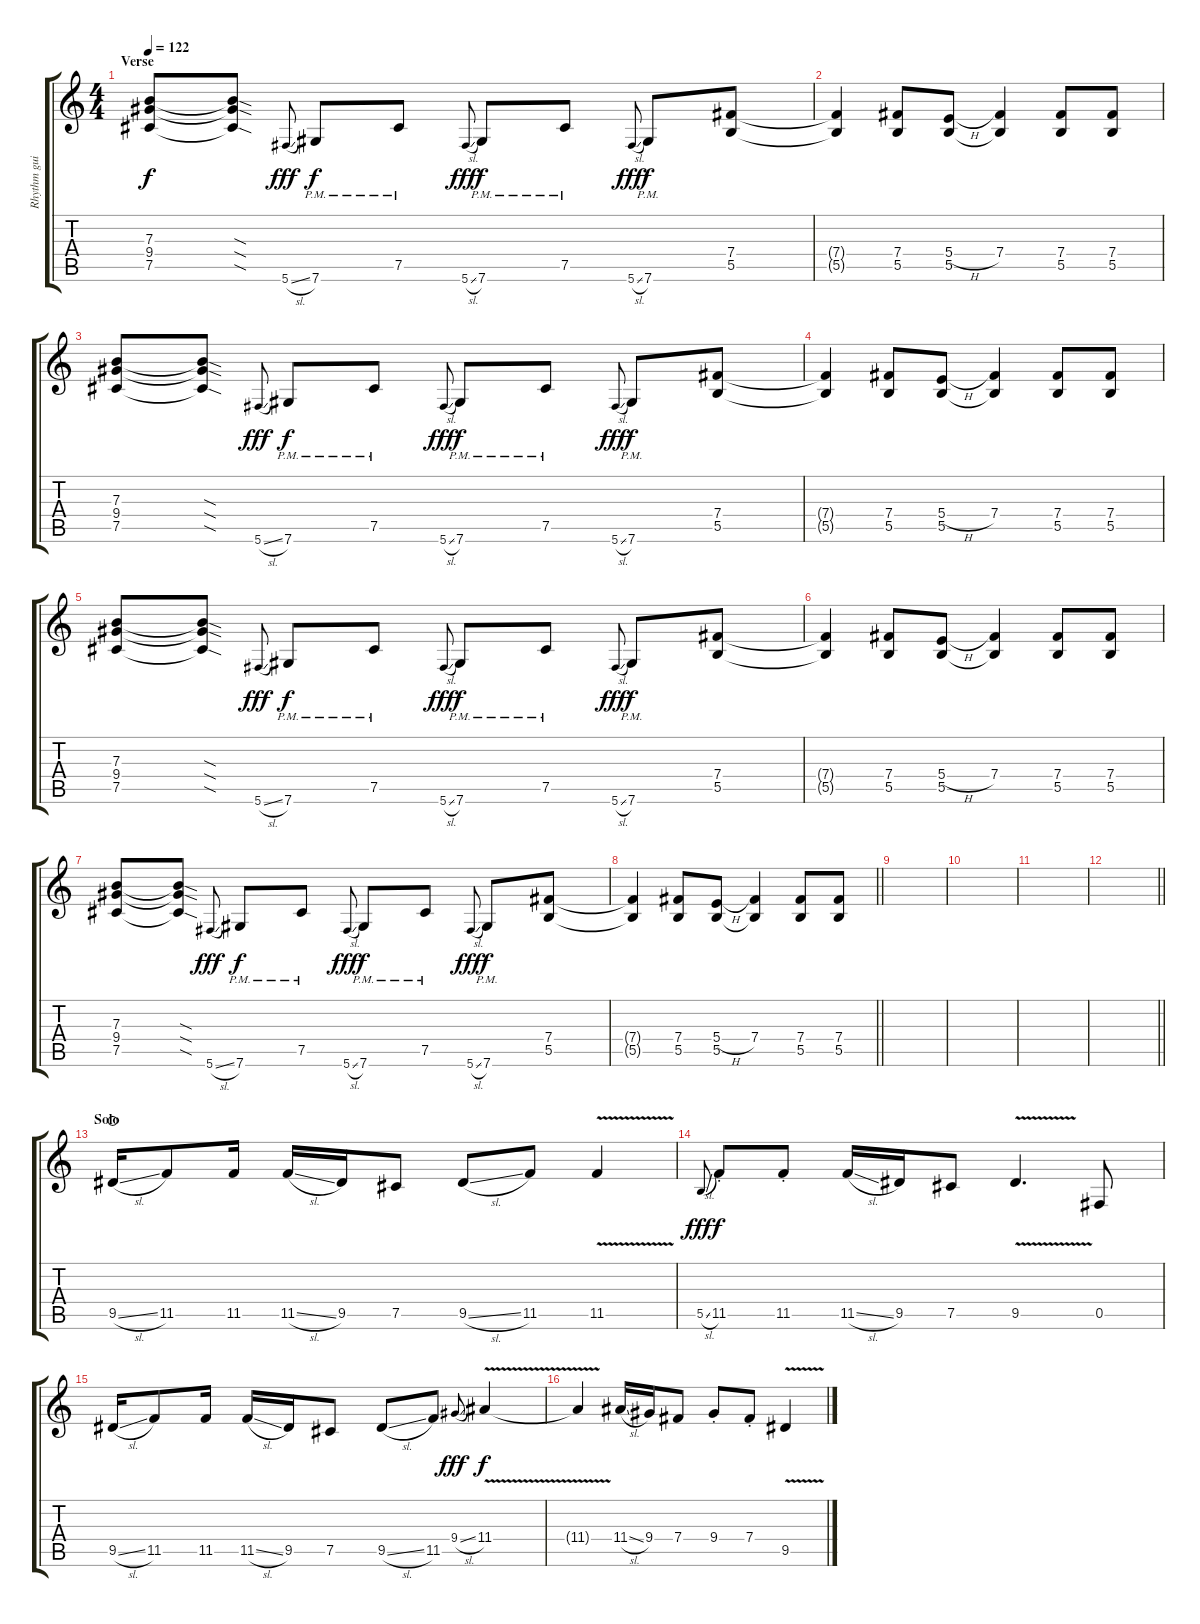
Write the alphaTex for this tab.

\track ("Rhythm guitar 2" "Rhythm gui") {instrument overdrivenguitar}
\staff {score tabs}
\tuning (Db4 Ab3 E3 B2 Gb2 Db2) {hide}
\ts (4 4)
\section ("" "Verse")
\tempo 122
\clef g2
\ks c
(7.3 9.4 7.5).8{dy f} (7.3{sod t} 9.4{sod t} 7.5{sod t}).8 5.6{sl}.8{gr onbeat dy fff} 7.6{pm}.8{dy f} 7.5{pm}.8 5.6{sl}.8{gr onbeat dy fff} 7.6{pm}.8{dy f} 7.5{pm}.8 5.6{sl}.8{gr onbeat dy fff} 7.6{pm}.8{dy f} (7.4 5.5).8 |
(7.4{t} 5.5{t}).4 (7.4 5.5).8 (5.4{h} 5.5).8 (7.4 5.5{t}).4 (7.4 5.5).8 (7.4 5.5).8 |
(7.3 9.4 7.5).8 (7.3{sod t} 9.4{sod t} 7.5{sod t}).8 5.6{sl}.8{gr onbeat dy fff} 7.6{pm}.8{dy f} 7.5{pm}.8 5.6{sl}.8{gr onbeat dy fff} 7.6{pm}.8{dy f} 7.5{pm}.8 5.6{sl}.8{gr onbeat dy fff} 7.6{pm}.8{dy f} (7.4 5.5).8 |
(7.4{t} 5.5{t}).4 (7.4 5.5).8 (5.4{h} 5.5).8 (7.4 5.5{t}).4 (7.4 5.5).8 (7.4 5.5).8 |
(7.3 9.4 7.5).8 (7.3{sod t} 9.4{sod t} 7.5{sod t}).8 5.6{sl}.8{gr onbeat dy fff} 7.6{pm}.8{dy f} 7.5{pm}.8 5.6{sl}.8{gr onbeat dy fff} 7.6{pm}.8{dy f} 7.5{pm}.8 5.6{sl}.8{gr onbeat dy fff} 7.6{pm}.8{dy f} (7.4 5.5).8 |
(7.4{t} 5.5{t}).4 (7.4 5.5).8 (5.4{h} 5.5).8 (7.4 5.5{t}).4 (7.4 5.5).8 (7.4 5.5).8 |
(7.3 9.4 7.5).8 (7.3{sod t} 9.4{sod t} 7.5{sod t}).8 5.6{sl}.8{gr onbeat dy fff} 7.6{pm}.8{dy f} 7.5{pm}.8 5.6{sl}.8{gr onbeat dy fff} 7.6{pm}.8{dy f} 7.5{pm}.8 5.6{sl}.8{gr onbeat dy fff} 7.6{pm}.8{dy f} (7.4 5.5).8 |
\barLineRight lightlight
(7.4{t} 5.5{t}).4 (7.4 5.5).8 (5.4{h} 5.5).8 (7.4 5.5{t}).4 (7.4 5.5).8 (7.4 5.5).8 |
\section ("" "")
|
|
|
\barLineRight lightlight
|
\section ("" "Solo")
9.5{sl}.16{waho} 11.5.8 11.5.16 11.5{sl}.16 9.5.16 7.5.8 9.5{sl}.8 11.5.8 11.5{v}.4 |
5.5{sl}.8{gr onbeat dy fff} 11.5{st}.8{dy f} 11.5{st}.8 11.5{sl}.16 9.5.16 7.5.8 9.5{v}.4{d} 0.5.8 |
9.5{sl}.16 11.5.8 11.5.16 11.5{sl}.16 9.5.16 7.5.8 9.5{sl}.8 11.5.8 9.4{sl}.8{gr onbeat dy fff} 11.4{v}.4{dy f} |
11.4{t}.4 11.4{sl}.16 9.4.16 7.4.8 9.4{st}.8 7.4{st}.8 9.5{v}.4
